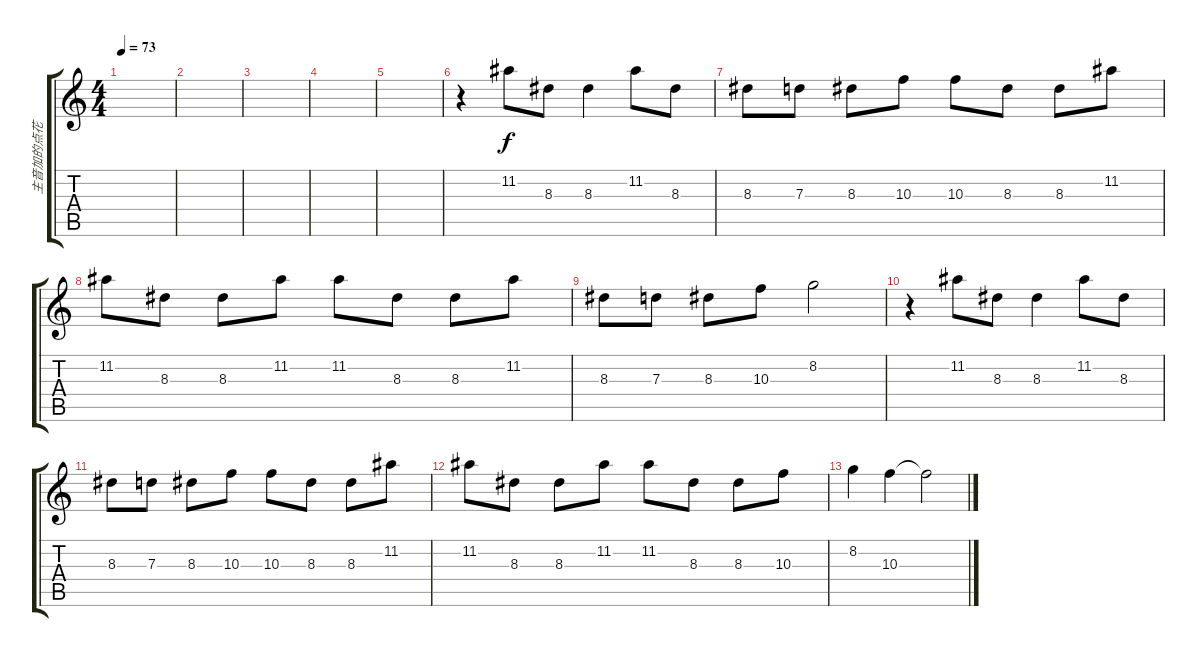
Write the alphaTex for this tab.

\track ("主音加的点花" "主音加的点花") {instrument electricguitarclean}
\staff {score tabs}
\tuning (E4 B3 G3 D3 A2 E2) {hide}
\ts (4 4)
\tempo 73
\clef g2
\ks c
|
|
|
|
|
r.4 11.2.8 8.3.8 8.3.4 11.2.8 8.3.8 |
8.3.8 7.3.8 8.3.8 10.3.8 10.3.8 8.3.8 8.3.8 11.2.8 |
11.2.8 8.3.8 8.3.8 11.2.8 11.2.8 8.3.8 8.3.8 11.2.8 |
8.3.8 7.3.8 8.3.8 10.3.8 8.2.2 |
r.4 11.2.8 8.3.8 8.3.4 11.2.8 8.3.8 |
8.3.8 7.3.8 8.3.8 10.3.8 10.3.8 8.3.8 8.3.8 11.2.8 |
11.2.8 8.3.8 8.3.8 11.2.8 11.2.8 8.3.8 8.3.8 10.3.8 |
8.2.4 10.3.4 10.3{t}.2
